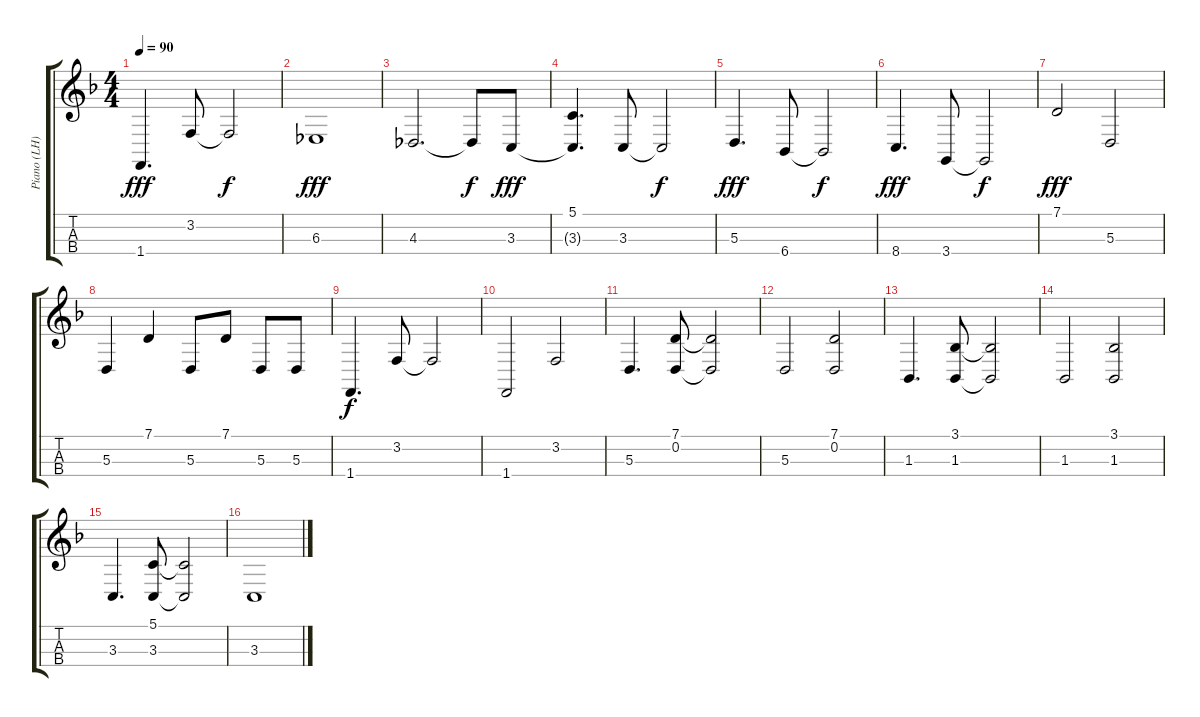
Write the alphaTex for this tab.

\track ("Piano (LH)" "Piano (LH)") {instrument brightacousticpiano}
\staff {score tabs}
\tuning (G3 D3 A2 E2) {hide}
\ts (4 4)
\tempo 90
\clef g2
\ks f
1.4.4{d dy fff} 3.2.8 3.2{t}.2{dy f} |
6.3.1{dy fff} |
4.3.2{d} 4.3{t}.8{dy f} 3.3.8{dy fff} |
(5.1 3.3{t}).4{d} 3.3.8 3.3{t}.2{dy f} |
5.3.4{d dy fff} 6.4.8 6.4{t}.2{dy f} |
8.4.4{d dy fff} 3.4.8 3.4{t}.2{dy f} |
7.1.2{dy fff} 5.3.2 |
5.3.4 7.1.4 5.3.8 7.1.8 5.3.8 5.3.8 |
1.4.4{d dy f} 3.2.8 3.2{t}.2 |
1.4.2 3.2.2 |
5.3.4{d} (7.1 0.2).8 (7.1{t} 0.2{t}).2 |
5.3.2 (7.1 0.2).2 |
1.3.4{d} (3.1 1.3).8 (3.1{t} 1.3{t}).2 |
1.3.2 (3.1 1.3).2 |
3.3.4{d} (5.1 3.3).8 (5.1{t} 3.3{t}).2 |
3.3.1
